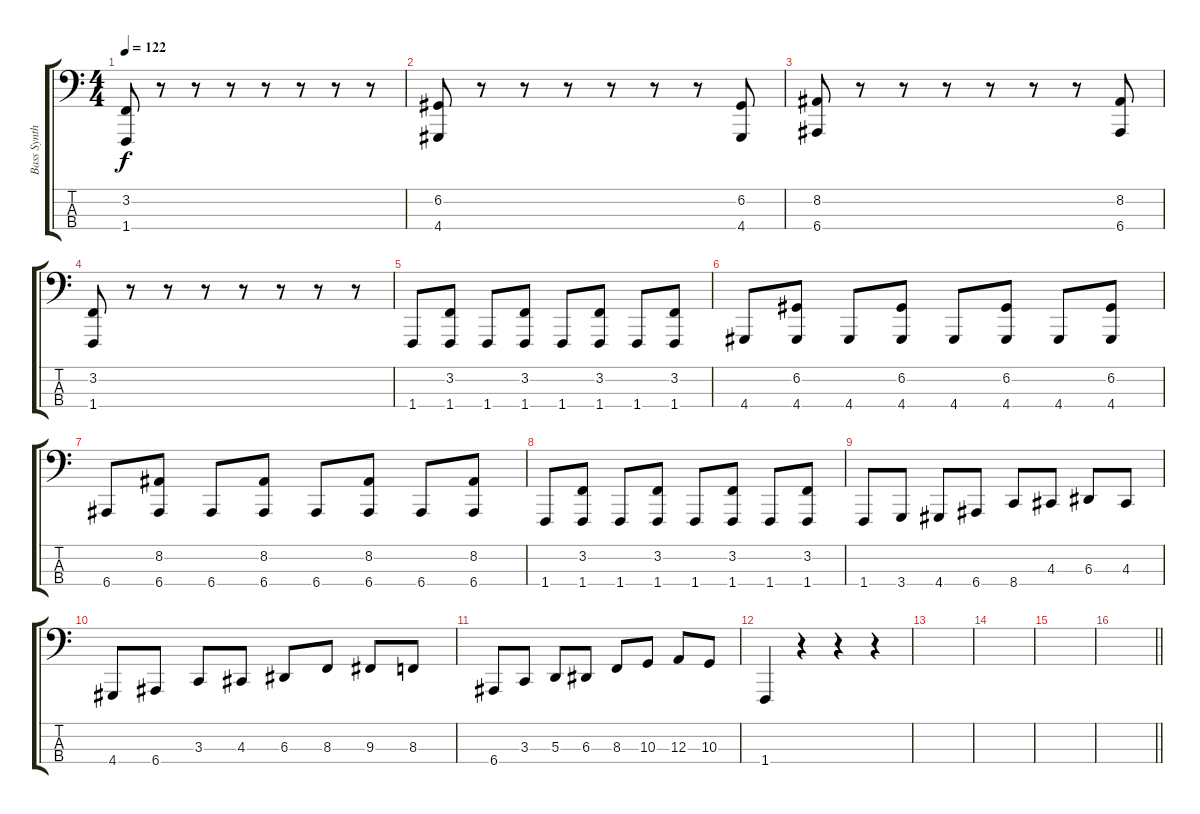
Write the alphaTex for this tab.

\track ("Bass Synth" "Bass Synth") {instrument lead2sawtooth}
\staff {score tabs}
\tuning (G2 D2 A1 E1) {hide}
\ts (4 4)
\tempo 122
\clef f4
\ks c
(3.2 1.4).8{dy f} r.8 r.8 r.8 r.8 r.8 r.8 r.8 |
(6.2 4.4).8 r.8 r.8 r.8 r.8 r.8 r.8 (6.2 4.4).8 |
(8.2 6.4).8 r.8 r.8 r.8 r.8 r.8 r.8 (8.2 6.4).8 |
(3.2 1.4).8 r.8 r.8 r.8 r.8 r.8 r.8 r.8 |
1.4.8 (3.2 1.4).8 1.4.8 (3.2 1.4).8 1.4.8 (3.2 1.4).8 1.4.8 (3.2 1.4).8 |
4.4.8 (6.2 4.4).8 4.4.8 (6.2 4.4).8 4.4.8 (6.2 4.4).8 4.4.8 (6.2 4.4).8 |
6.4.8 (8.2 6.4).8 6.4.8{txt ""} (8.2 6.4).8 6.4.8 (8.2 6.4).8 6.4.8 (8.2 6.4).8 |
1.4.8 (3.2 1.4).8 1.4.8 (3.2 1.4).8 1.4.8 (3.2 1.4).8 1.4.8 (3.2 1.4).8 |
1.4.8 3.4.8 4.4.8 6.4.8 8.4.8 4.3.8 6.3.8 4.3.8 |
4.4.8 6.4.8 3.3.8 4.3.8 6.3.8 8.3.8 9.3.8 8.3.8 |
6.4.8 3.3.8 5.3.8 6.3.8 8.3.8 10.3.8 12.3.8 10.3.8 |
1.4.4 r.4 r.4 r.4 |
|
|
|
\barLineRight lightlight
